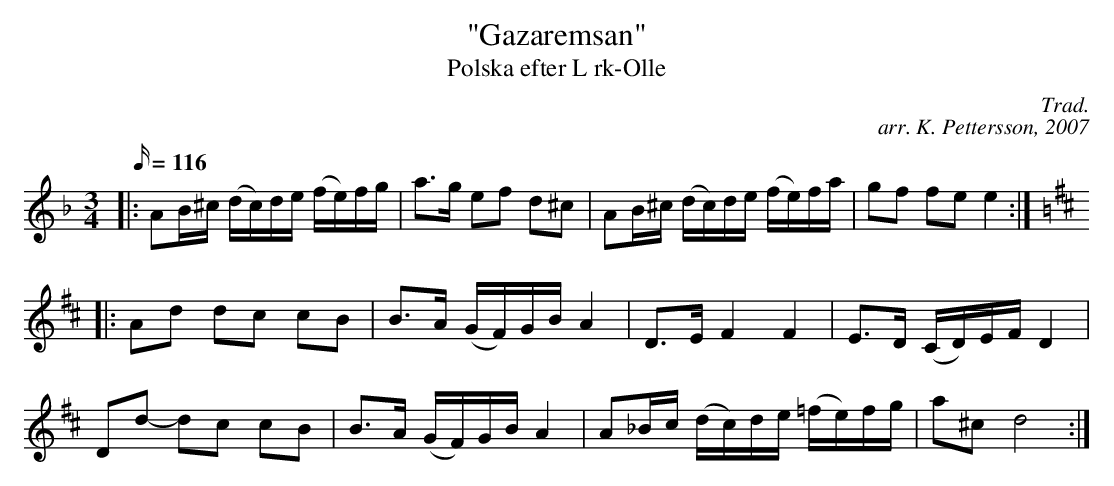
X:1
T: "Gazaremsan"
T: Polska efter L rk-Olle
C: Trad.
C: arr. K. Pettersson, 2007
M: 3/4
L: 1/16
Q: 116
K: Dm
V: 1
|: A2B^c (dc)de (fe)fg | a3g e2f2 d2^c2 | A2B^c (dc)de (fe)fa | g2f2 f2e2 e4 :|
K: D
|: A2d2 d2c2 c2B2 | B3A (GF)GB A4 | D3E F4 F4 | E3D (CD)EF D4 |
D2d2- d2c2 c2B2 | B3A (GF)GB A4 | A2_Bc (dc)de (=fe)fg | a2^c2 d8 :|
